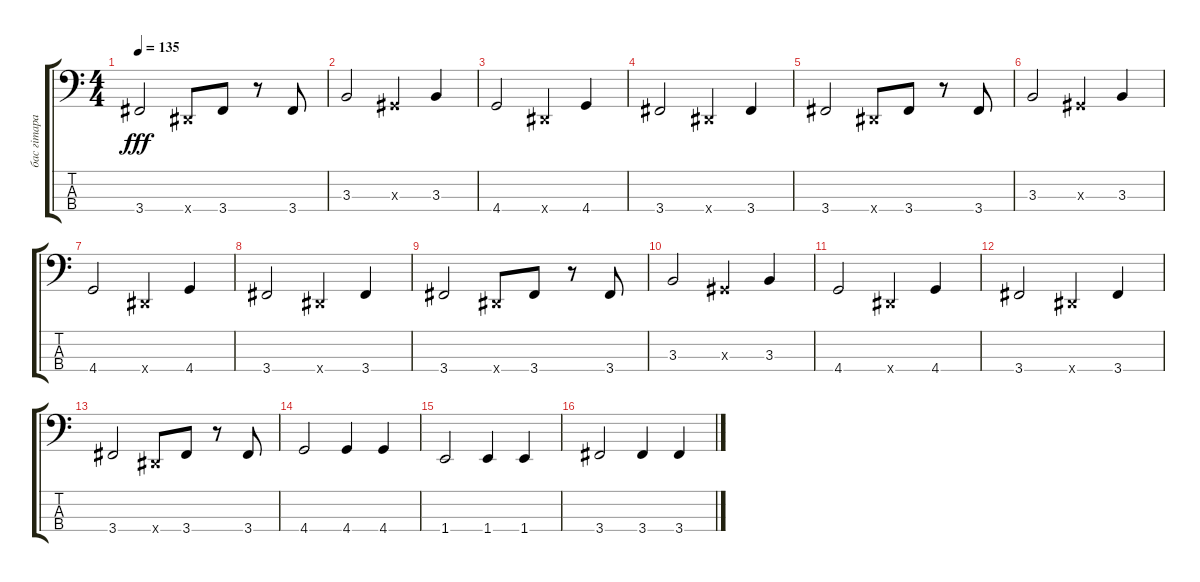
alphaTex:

\track ("бас гiтара Алесь" "бас гiтара") {instrument electricbassfinger}
\staff {score tabs}
\tuning (Gb2 Db2 Ab1 Eb1) {hide}
\ts (4 4)
\tempo 135
\clef f4
\ks c
3.4.2{dy fff} 0.4{x}.8 3.4.8 r.8 3.4.8 |
3.3.2 0.3{x}.4 3.3.4 |
4.4.2 0.4{x}.4 4.4.4 |
3.4.2 0.4{x}.4 3.4.4 |
3.4.2 0.4{x}.8 3.4.8 r.8 3.4.8 |
3.3.2 0.3{x}.4 3.3.4 |
4.4.2 0.4{x}.4 4.4.4 |
3.4.2 0.4{x}.4 3.4.4 |
3.4.2 0.4{x}.8 3.4.8 r.8 3.4.8 |
3.3.2 0.3{x}.4 3.3.4 |
4.4.2 0.4{x}.4 4.4.4 |
3.4.2 0.4{x}.4 3.4.4 |
3.4.2 0.4{x}.8 3.4.8 r.8 3.4.8 |
4.4.2 4.4.4 4.4.4 |
1.4.2 1.4.4 1.4.4 |
3.4.2 3.4.4 3.4.4
